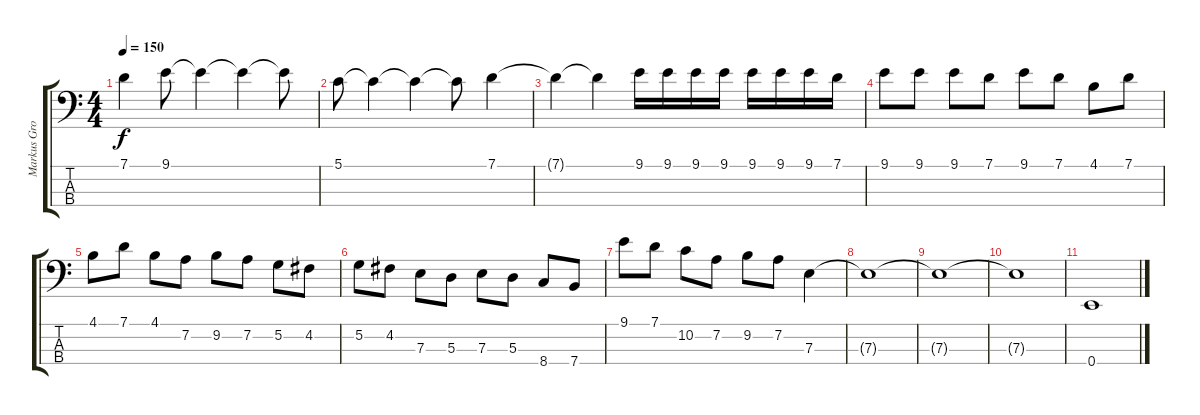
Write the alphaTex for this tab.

\track ("Markus Grosskopf" "Markus Gro") {instrument electricbassfinger}
\staff {score tabs}
\tuning (G2 D2 A1 E1) {hide}
\ts (4 4)
\tempo 150
\clef f4
\ks c
7.1{t}.4{dy f} 9.1.8 9.1{t}.4 9.1{t}.4 9.1{t}.8 |
5.1.8 5.1{t}.4 5.1{t}.4 5.1{t}.8 7.1.4 |
7.1{t}.4 7.1{t}.4 9.1.16 9.1.16 9.1.16 9.1.16 9.1.16 9.1.16 9.1.16 7.1.16 |
9.1.8 9.1.8 9.1.8 7.1.8 9.1.8 7.1.8 4.1.8 7.1.8 |
4.1.8 7.1.8 4.1.8 7.2.8 9.2.8 7.2.8 5.2.8 4.2.8 |
5.2.8 4.2.8 7.3.8 5.3.8 7.3.8 5.3.8 8.4.8 7.4.8 |
9.1.8 7.1.8 10.2.8 7.2.8 9.2.8 7.2.8 7.3.4 |
7.3{t}.1 |
7.3{t}.1 |
7.3{t}.1 |
0.4.1
